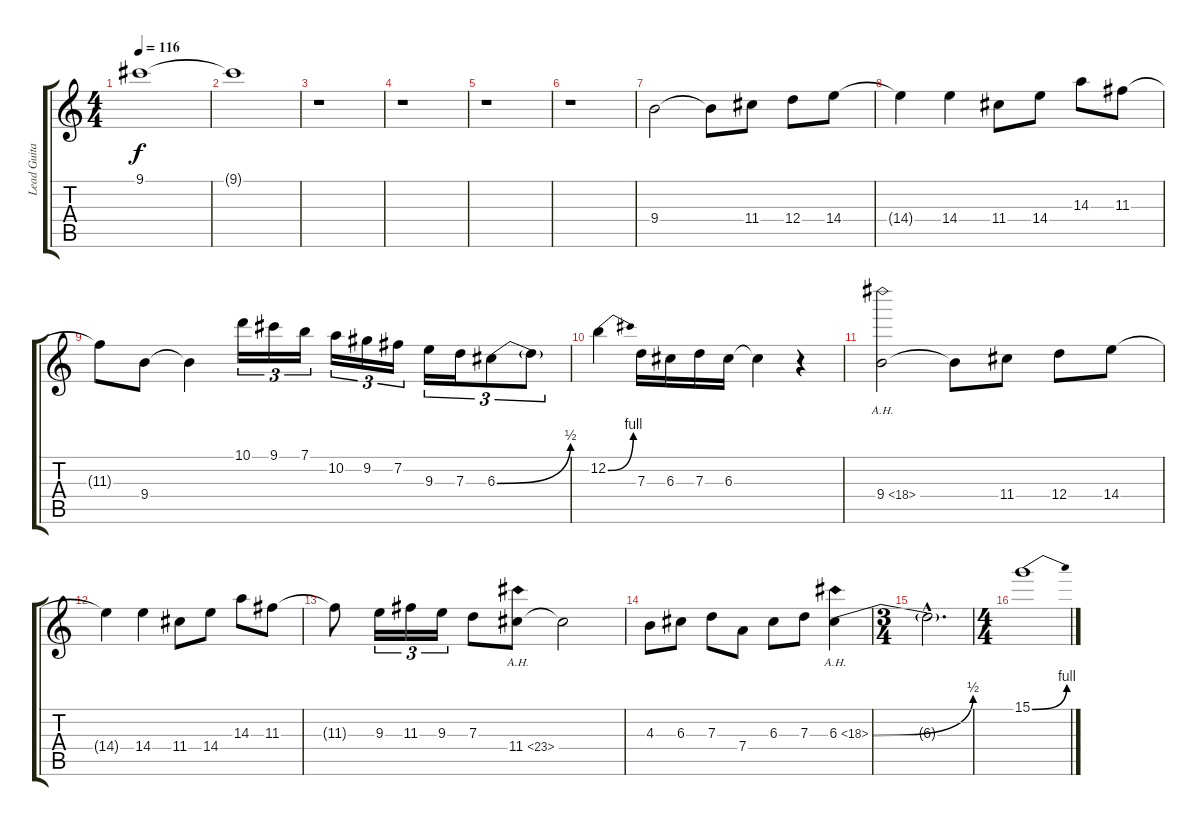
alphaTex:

\track ("Lead Guitar (P.Rondat)" "Lead Guita") {instrument overdrivenguitar}
\staff {score tabs}
\tuning (E4 B3 G3 D3 A2 E2) {hide}
\ts (4 4)
\tempo 116
\clef g2
\ks c
9.1{t}.1{dy f volume 0} |
9.1{t}.1 |
r.1 |
r.1 |
r.1 |
r.1 |
9.4.2{volume 10} 9.4{t}.8 11.4.8 12.4.8 14.4.8 |
14.4{t}.4 14.4.4 11.4.8 14.4.8 14.3.8 11.3.8 |
11.3{t}.8 9.4.8 9.4{t}.4 10.1.16{tu (3 2)} 9.1.16{tu (3 2)} 7.1.16{tu (3 2)} 10.2.16{tu (3 2)} 9.2.16{tu (3 2)} 7.2.16{tu (3 2)} 9.3.16{tu (3 2)} 7.3.16{tu (3 2)} 6.3{be (bend 0 0 60 2)}.8{tu (3 2)} 6.3{t}.8{tu (3 2)} |
12.2{be (bend 0 0 60 4)}.4 7.3.16 6.3.16 7.3.16 6.3.16 6.3{t}.4 r.4 |
9.4{ah 9}.2 9.4{t}.8 11.4.8 12.4.8 14.4.8 |
14.4{t}.4 14.4.4 11.4.8 14.4.8 14.3.8 11.3.8 |
11.3{t}.8 9.3.16{tu (3 2)} 11.3.16{tu (3 2)} 9.3.16{tu (3 2)} 7.3.8 11.4{ah 12}.8 11.4{t}.2 |
4.3.8 6.3.8 7.3.8 7.4.8 6.3.8 7.3.8 6.3{be (bend 0 0 60 2) ah 12}.4 |
\ts (3 4)
6.3{hac t}.2{d} |
\ts (4 4)
15.1{be (bend 0 0 60 4)}.1
